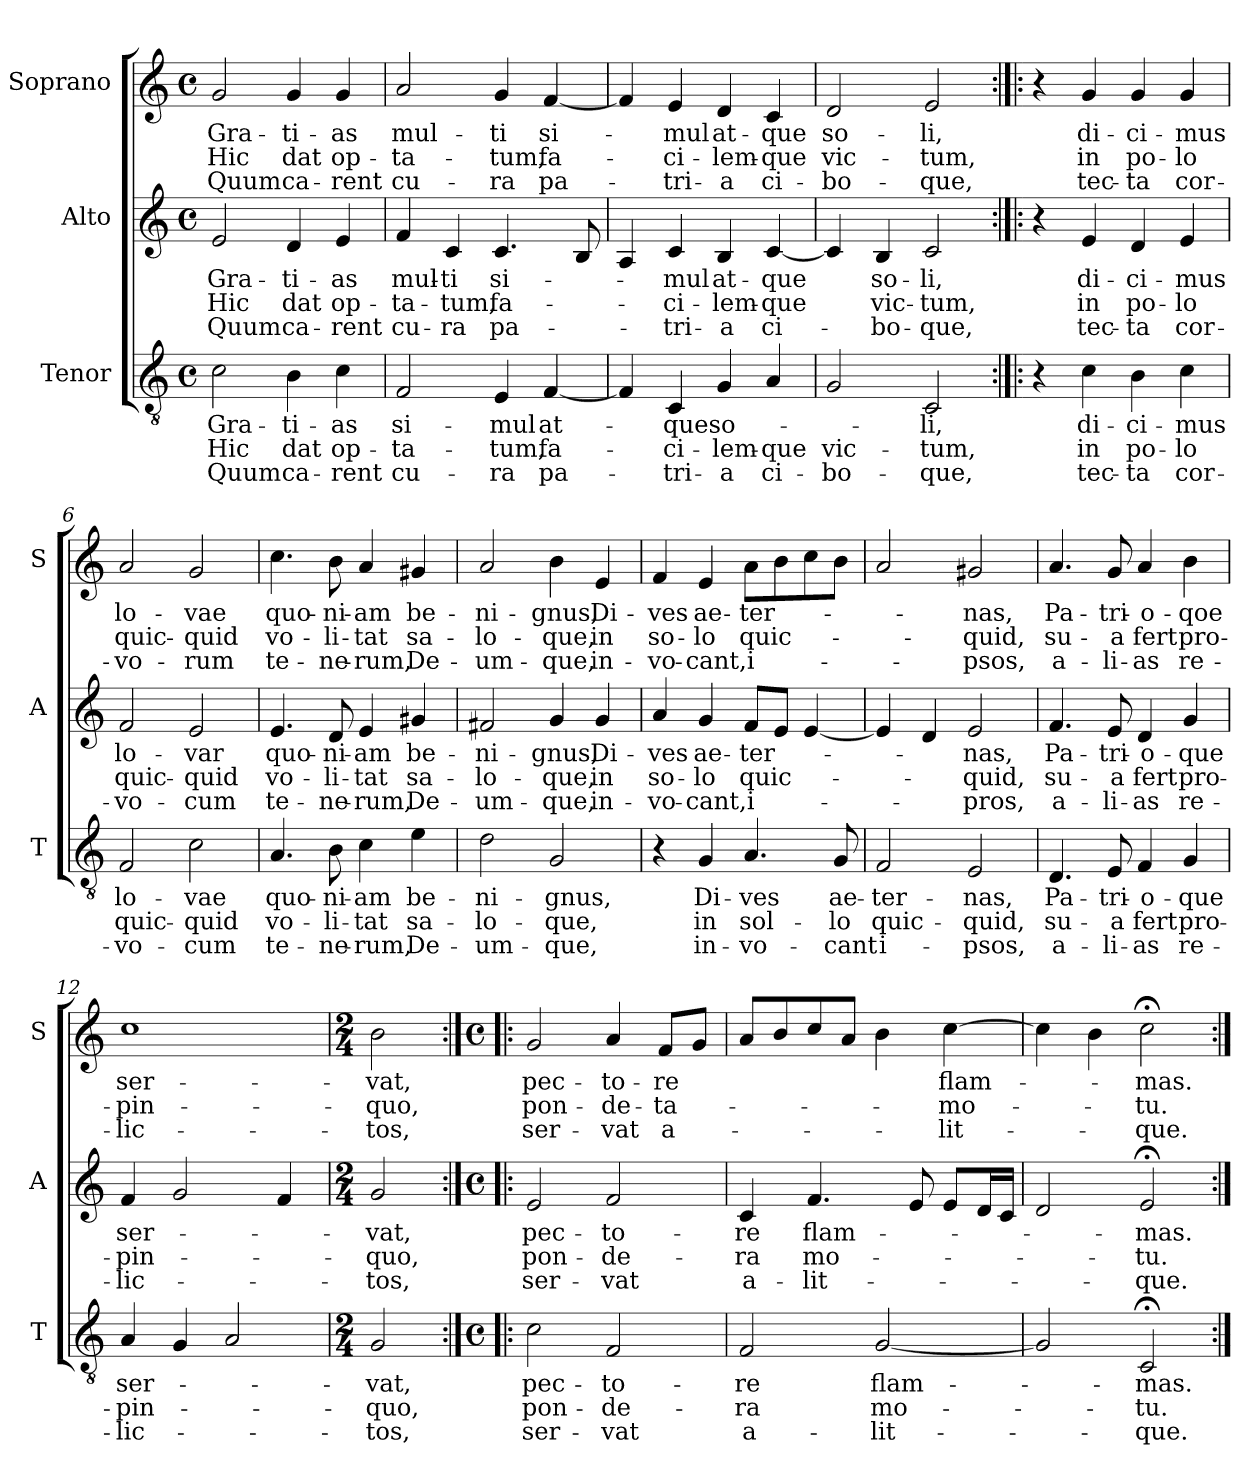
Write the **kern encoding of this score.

**kern	**text	**text	**text	**kern	**text	**text	**text	**kern	**text	**text	**text
*part3	*part3	*part3	*part3	*part2	*part2	*part2	*part2	*part1	*part1	*part1	*part1
*staff3	*staff3	*staff3	*staff3	*staff2	*staff2	*staff2	*staff2	*staff1	*staff1	*staff1	*staff1
*I"Tenor	*	*	*	*I"Alto	*	*	*	*I"Soprano	*	*	*
*I'T	*	*	*	*I'A	*	*	*	*I'S	*	*	*
*clefGv2	*	*	*	*clefG2	*	*	*	*clefG2	*	*	*
*k[]	*	*	*	*k[]	*	*	*	*k[]	*	*	*
*C:	*	*	*	*C:	*	*	*	*C:	*	*	*
*M4/4	*	*	*	*M4/4	*	*	*	*M4/4	*	*	*
*met(c)	*	*	*	*met(c)	*	*	*	*met(c)	*	*	*
=1	=1	=1	=1	=1	=1	=1	=1	=1	=1	=1	=1
!	!LO:LY:b	!LO:LY:b	!LO:LY:b	!	!LO:LY:b	!LO:LY:b	!LO:LY:b	!	!LO:LY:b	!LO:LY:b	!LO:LY:b
2c\	Gra-	Hic	Quum	2e/	Gra-	Hic	Quum	2g/	Gra-	Hic	Quum
!	!LO:LY:b	!LO:LY:b	!LO:LY:b	!	!LO:LY:b	!LO:LY:b	!LO:LY:b	!	!LO:LY:b	!LO:LY:b	!LO:LY:b
4B\	-ti-	dat	ca-	4d/	-ti-	dat	ca-	4g/	-ti-	dat	ca-
!	!LO:LY:b	!LO:LY:b	!LO:LY:b	!	!LO:LY:b	!LO:LY:b	!LO:LY:b	!	!LO:LY:b	!LO:LY:b	!LO:LY:b
4c\	-as	op-	-rent	4e/	-as	op-	-rent	4g/	-as	op-	-rent
=2	=2	=2	=2	=2	=2	=2	=2	=2	=2	=2	=2
!	!LO:LY:b	!LO:LY:b	!LO:LY:b	!	!LO:LY:b	!LO:LY:b	!LO:LY:b	!	!LO:LY:b	!LO:LY:b	!LO:LY:b
2F/	si-	-ta-	cu-	4f/	mul-	-ta-	cu-	2a/	mul-	-ta-	cu-
!	!	!	!	!	!LO:LY:b	!LO:LY:b	!LO:LY:b	!	!	!	!
.	.	.	.	4c/	-ti	-tum,	-ra	.	.	.	.
!	!LO:LY:b	!LO:LY:b	!LO:LY:b	!	!LO:LY:b	!LO:LY:b	!LO:LY:b	!	!LO:LY:b	!LO:LY:b	!LO:LY:b
4E/	-mul	-tum,	-ra	4.c/	si-	fa-	pa-	4g/	-ti	-tum,	-ra
!	!LO:LY:b	!LO:LY:b	!LO:LY:b	!	!	!	!	!	!LO:LY:b	!LO:LY:b	!LO:LY:b
[4F/	at-	fa-	pa-	.	.	.	.	[4f/	si-	fa-	pa-
.	.	.	.	8B/	.	.	.	.	.	.	.
=3	=3	=3	=3	=3	=3	=3	=3	=3	=3	=3	=3
4F/]	.	.	.	4A/	.	.	.	4f/]	.	.	.
!	!LO:LY:b	!LO:LY:b	!LO:LY:b	!	!LO:LY:b	!LO:LY:b	!LO:LY:b	!	!LO:LY:b	!LO:LY:b	!LO:LY:b
4C/	-queso-	-ci-	-tri-	4c/	-mul	-ci-	-tri-	4e/	-mul	-ci-	-tri-
!	!	!LO:LY:b	!LO:LY:b	!	!LO:LY:b	!LO:LY:b	!LO:LY:b	!	!LO:LY:b	!LO:LY:b	!LO:LY:b
4G/	.	-lem-	-a	4B/	at-	-lem-	-a	4d/	at-	-lem-	-a
!	!	!LO:LY:b	!LO:LY:b	!	!LO:LY:b	!LO:LY:b	!LO:LY:b	!	!LO:LY:b	!LO:LY:b	!LO:LY:b
4A/	.	-que	ci-	[4c/	-que	-que	ci-	4c/	-que	-que	ci-
=4	=4	=4	=4	=4	=4	=4	=4	=4	=4	=4	=4
!	!	!LO:LY:b	!LO:LY:b	!	!	!	!	!	!LO:LY:b	!LO:LY:b	!LO:LY:b
2G/	.	vic-	-bo-	4c/]	.	.	.	2d/	so-	vic-	-bo-
!	!	!	!	!	!LO:LY:b	!LO:LY:b	!LO:LY:b	!	!	!	!
.	.	.	.	4B/	so-	vic-	-bo-	.	.	.	.
!	!LO:LY:b	!LO:LY:b	!LO:LY:b	!	!LO:LY:b	!LO:LY:b	!LO:LY:b	!	!LO:LY:b	!LO:LY:b	!LO:LY:b
2C/	-li,	-tum,	-que,	2c/	-li,	-tum,	-que,	2e/	-li,	-tum,	-que,
!!LO:LB:g=z
=5:|!|:	=5:|!|:	=5:|!|:	=5:|!|:	=5:|!|:	=5:|!|:	=5:|!|:	=5:|!|:	=5:|!|:	=5:|!|:	=5:|!|:	=5:|!|:
4r	.	.	.	4r	.	.	.	4r	.	.	.
!	!LO:LY:b	!LO:LY:b	!LO:LY:b	!	!LO:LY:b	!LO:LY:b	!LO:LY:b	!	!LO:LY:b	!LO:LY:b	!LO:LY:b
4c\	di-	in	tec-	4e/	di-	in	tec-	4g/	di-	in	tec-
!	!LO:LY:b	!LO:LY:b	!LO:LY:b	!	!LO:LY:b	!LO:LY:b	!LO:LY:b	!	!LO:LY:b	!LO:LY:b	!LO:LY:b
4B\	-ci-	po-	-ta	4d/	-ci-	po-	-ta	4g/	-ci-	po-	-ta
!	!LO:LY:b	!LO:LY:b	!LO:LY:b	!	!LO:LY:b	!LO:LY:b	!LO:LY:b	!	!LO:LY:b	!LO:LY:b	!LO:LY:b
4c\	-mus	-lo	cor-	4e/	-mus	-lo	cor-	4g/	-mus	-lo	cor-
=6	=6	=6	=6	=6	=6	=6	=6	=6	=6	=6	=6
!	!LO:LY:b	!LO:LY:b	!LO:LY:b	!	!LO:LY:b	!LO:LY:b	!LO:LY:b	!	!LO:LY:b	!LO:LY:b	!LO:LY:b
2F/	lo-	quic-	-vo-	2f/	lo-	quic-	-vo-	2a/	lo-	quic-	-vo-
!	!LO:LY:b	!LO:LY:b	!LO:LY:b	!	!LO:LY:b	!LO:LY:b	!LO:LY:b	!	!LO:LY:b	!LO:LY:b	!LO:LY:b
2c\	-vae	-quid	-cum	2e/	-var	-quid	-cum	2g/	-vae	-quid	-rum
=7	=7	=7	=7	=7	=7	=7	=7	=7	=7	=7	=7
!	!LO:LY:b	!LO:LY:b	!LO:LY:b	!	!LO:LY:b	!LO:LY:b	!LO:LY:b	!	!LO:LY:b	!LO:LY:b	!LO:LY:b
4.A/	quo-	vo-	te-	4.e/	quo-	vo-	te-	4.cc\	quo-	vo-	te-
!	!LO:LY:b	!LO:LY:b	!LO:LY:b	!	!LO:LY:b	!LO:LY:b	!LO:LY:b	!	!LO:LY:b	!LO:LY:b	!LO:LY:b
8B\	-ni-	-li-	-ne-	8d/	-ni-	-li-	-ne-	8b\	-ni-	-li-	-ne-
!	!LO:LY:b	!LO:LY:b	!LO:LY:b	!	!LO:LY:b	!LO:LY:b	!LO:LY:b	!	!LO:LY:b	!LO:LY:b	!LO:LY:b
4c\	-am	-tat	-rum,	4e/	-am	-tat	-rum,	4a/	-am	-tat	-rum,
!	!LO:LY:b	!LO:LY:b	!LO:LY:b	!	!LO:LY:b	!LO:LY:b	!LO:LY:b	!	!LO:LY:b	!LO:LY:b	!LO:LY:b
4e\	be-	sa-	De-	4g#X/	be-	sa-	De-	4g#X/	be-	sa-	De-
=8	=8	=8	=8	=8	=8	=8	=8	=8	=8	=8	=8
!	!LO:LY:b	!LO:LY:b	!LO:LY:b	!	!LO:LY:b	!LO:LY:b	!LO:LY:b	!	!LO:LY:b	!LO:LY:b	!LO:LY:b
2d\	-ni-	-lo-	-um-	2f#X/	-ni-	-lo-	-um-	2a/	-ni-	-lo-	-um-
!	!LO:LY:b	!LO:LY:b	!LO:LY:b	!	!LO:LY:b	!LO:LY:b	!LO:LY:b	!	!LO:LY:b	!LO:LY:b	!LO:LY:b
2G/	-gnus,	-que,	-que,	4g/	-gnus,	-que,	-que,	4b\	-gnus,	-que,	-que,
!	!	!	!	!	!LO:LY:b	!LO:LY:b	!LO:LY:b	!	!LO:LY:b	!LO:LY:b	!LO:LY:b
.	.	.	.	4g/	Di-	in	in-	4e/	Di-	in	in-
!!LO:PB:g=z
=9	=9	=9	=9	=9	=9	=9	=9	=9	=9	=9	=9
!	!	!	!	!	!LO:LY:b	!LO:LY:b	!LO:LY:b	!	!LO:LY:b	!LO:LY:b	!LO:LY:b
4r	.	.	.	4a/	-ves	so-	-vo-	4f/	-ves	so-	-vo-
!	!LO:LY:b	!LO:LY:b	!LO:LY:b	!	!LO:LY:b	!LO:LY:b	!LO:LY:b	!	!LO:LY:b	!LO:LY:b	!LO:LY:b
4G/	Di-	in	in-	4g/	ae-	-lo	-cant,	4e/	ae-	-lo	-cant,
!	!LO:LY:b	!LO:LY:b	!LO:LY:b	!	!LO:LY:b	!LO:LY:b	!LO:LY:b	!	!LO:LY:b	!LO:LY:b	!LO:LY:b
4.A/	-ves	sol-	-vo-	8f/L	-ter-	quic-	i-	8a\L	-ter-	quic-	i-
.	.	.	.	8e/J	.	.	.	8b\	.	.	.
.	.	.	.	[4e/	.	.	.	8cc\	.	.	.
!	!LO:LY:b	!LO:LY:b	!LO:LY:b	!	!	!	!	!	!	!	!
8G/	ae-	-lo	-cant	.	.	.	.	8b\J	.	.	.
=10	=10	=10	=10	=10	=10	=10	=10	=10	=10	=10	=10
!	!LO:LY:b	!LO:LY:b	!LO:LY:b	!	!	!	!	!	!	!	!
2F/	-ter-	quic-	i-	4e/]	.	.	.	2a/	.	.	.
.	.	.	.	4d/	.	.	.	.	.	.	.
!	!LO:LY:b	!LO:LY:b	!LO:LY:b	!	!LO:LY:b	!LO:LY:b	!LO:LY:b	!	!LO:LY:b	!LO:LY:b	!LO:LY:b
2E/	-nas,	-quid,	-psos,	2e/	-nas,	-quid,	-pros,	2g#X/	-nas,	-quid,	-psos,
=11	=11	=11	=11	=11	=11	=11	=11	=11	=11	=11	=11
!	!LO:LY:b	!LO:LY:b	!LO:LY:b	!	!LO:LY:b	!LO:LY:b	!LO:LY:b	!	!LO:LY:b	!LO:LY:b	!LO:LY:b
4.D/	Pa-	su-	a-	4.f/	Pa-	su-	a-	4.a/	Pa-	su-	a-
!	!LO:LY:b	!LO:LY:b	!LO:LY:b	!	!LO:LY:b	!LO:LY:b	!LO:LY:b	!	!LO:LY:b	!LO:LY:b	!LO:LY:b
8E/	-tri-	-a	-li-	8e/	-tri-	-a	-li-	8g/	-tri-	-a	-li-
!	!LO:LY:b	!LO:LY:b	!LO:LY:b	!	!LO:LY:b	!LO:LY:b	!LO:LY:b	!	!LO:LY:b	!LO:LY:b	!LO:LY:b
4F/	-o-	fert	-as	4d/	-o-	fert	-as	4a/	-o-	fert	-as
!	!LO:LY:b	!LO:LY:b	!LO:LY:b	!	!LO:LY:b	!LO:LY:b	!LO:LY:b	!	!LO:LY:b	!LO:LY:b	!LO:LY:b
4G/	-que	pro-	re-	4g/	-que	pro-	re-	4b\	-qoe	pro-	re-
=12	=12	=12	=12	=12	=12	=12	=12	=12	=12	=12	=12
!	!LO:LY:b	!LO:LY:b	!LO:LY:b	!	!LO:LY:b	!LO:LY:b	!LO:LY:b	!	!LO:LY:b	!LO:LY:b	!LO:LY:b
4A/	ser-	-pin-	-lic-	4f/	ser-	-pin-	-lic-	1cc	ser-	-pin-	-lic-
4G/	.	.	.	2g/	.	.	.	.	.	.	.
2A/	.	.	.	.	.	.	.	.	.	.	.
.	.	.	.	4f/	.	.	.	.	.	.	.
!!LO:LB:g=z
=13	=13	=13	=13	=13	=13	=13	=13	=13	=13	=13	=13
*M2/4	*	*	*	*M2/4	*	*	*	*M2/4	*	*	*
!	!LO:LY:b	!LO:LY:b	!LO:LY:b	!	!LO:LY:b	!LO:LY:b	!LO:LY:b	!	!LO:LY:b	!LO:LY:b	!LO:LY:b
2G/	-vat,	-quo,	-tos,	2g/	-vat,	-quo,	-tos,	2b\	-vat,	-quo,	-tos,
=14:|!|:	=14:|!|:	=14:|!|:	=14:|!|:	=14:|!|:	=14:|!|:	=14:|!|:	=14:|!|:	=14:|!|:	=14:|!|:	=14:|!|:	=14:|!|:
*M4/4	*	*	*	*M4/4	*	*	*	*M4/4	*	*	*
*met(c)	*	*	*	*met(c)	*	*	*	*met(c)	*	*	*
!	!LO:LY:b	!LO:LY:b	!LO:LY:b	!	!LO:LY:b	!LO:LY:b	!LO:LY:b	!	!LO:LY:b	!LO:LY:b	!LO:LY:b
2c\	pec-	pon-	ser-	2e/	pec-	pon-	ser-	2g/	pec-	pon-	ser-
!	!LO:LY:b	!LO:LY:b	!LO:LY:b	!	!LO:LY:b	!LO:LY:b	!LO:LY:b	!	!LO:LY:b	!LO:LY:b	!LO:LY:b
2F/	-to-	-de-	-vat	2f/	-to-	-de-	-vat	4a/	-to-	-de-	-vat
!	!	!	!	!	!	!	!	!	!LO:LY:b	!LO:LY:b	!LO:LY:b
.	.	.	.	.	.	.	.	8f/L	-re	-ta-	a-
.	.	.	.	.	.	.	.	8g/J	.	.	.
=15	=15	=15	=15	=15	=15	=15	=15	=15	=15	=15	=15
!	!LO:LY:b	!LO:LY:b	!LO:LY:b	!	!LO:LY:b	!LO:LY:b	!LO:LY:b	!	!	!	!
2F/	-re	-ra	a-	4c/	-re	-ra	a-	8a/L	.	.	.
.	.	.	.	.	.	.	.	8b/	.	.	.
!	!	!	!	!	!LO:LY:b	!LO:LY:b	!LO:LY:b	!	!	!	!
.	.	.	.	4.f/	flam-	mo-	-lit-	8cc/	.	.	.
.	.	.	.	.	.	.	.	8a/J	.	.	.
!	!LO:LY:b	!LO:LY:b	!LO:LY:b	!	!	!	!	!	!	!	!
[2G/	flam-	mo-	-lit-	.	.	.	.	4b\	.	.	.
.	.	.	.	8e/	.	.	.	.	.	.	.
!	!	!	!	!	!	!	!	!	!LO:LY:b	!LO:LY:b	!LO:LY:b
.	.	.	.	8e/L	.	.	.	[4cc\	flam-	-mo-	-lit-
.	.	.	.	16d/L	.	.	.	.	.	.	.
.	.	.	.	16c/JJ	.	.	.	.	.	.	.
=16	=16	=16	=16	=16	=16	=16	=16	=16	=16	=16	=16
2G/]	.	.	.	2d/	.	.	.	4cc\]	.	.	.
.	.	.	.	.	.	.	.	4b\	.	.	.
!	!LO:LY:b	!LO:LY:b	!LO:LY:b	!	!LO:LY:b	!LO:LY:b	!LO:LY:b	!	!LO:LY:b	!LO:LY:b	!LO:LY:b
2C;</	-mas.	-tu.	-que.	2e;</	-mas.	-tu.	-que.	2cc;<\	-mas.	-tu.	-que.
=:|!	=:|!	=:|!	=:|!	=:|!	=:|!	=:|!	=:|!	=:|!	=:|!	=:|!	=:|!
*-	*-	*-	*-	*-	*-	*-	*-	*-	*-	*-	*-
